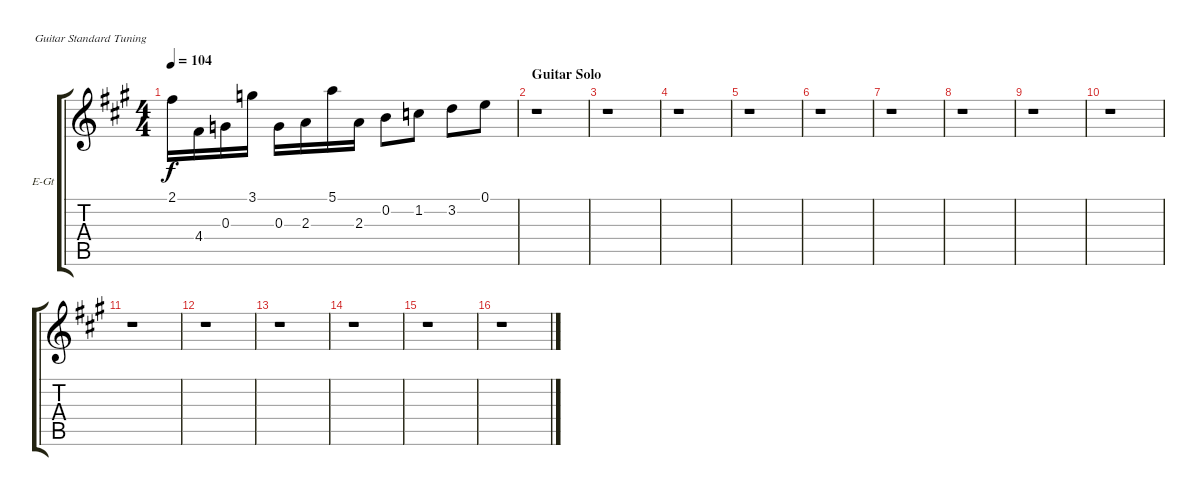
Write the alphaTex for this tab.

\bracketExtendMode groupsimilarinstruments
\firstSystemTrackNameOrientation horizontal
\otherSystemsTrackNameOrientation horizontal
\track ("Guitar Right" "E-Gt") {instrument overdrivenguitar}
\staff {score tabs}
\tuning (E4 B3 G3 D3 A2 E2)
\ts (4 4)
\tempo 104
\clef g2
\ks a
2.1.16{dy f} 4.4.16 0.3.16 3.1.16 0.3.16 2.3.16 5.1.16 2.3.16 0.2.8 1.2.8 3.2.8 0.1.8 |
\section ("" "Guitar Solo")
r.1 |
r.1 |
r.1 |
r.1 |
r.1 |
r.1 |
r.1 |
r.1 |
r.1 |
r.1 |
r.1 |
r.1 |
r.1 |
r.1 |
r.1
